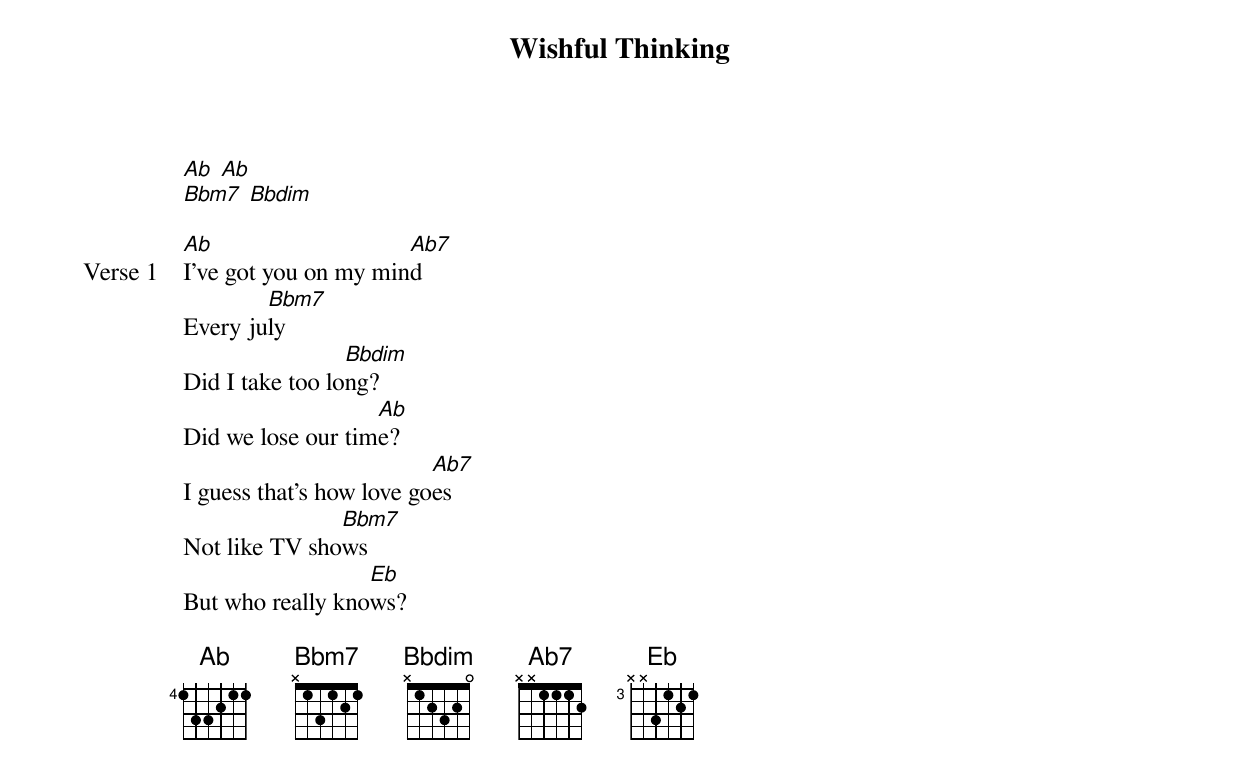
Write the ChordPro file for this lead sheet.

{title: Wishful Thinking}
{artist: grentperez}
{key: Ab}
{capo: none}
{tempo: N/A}

{start_of_intro}
[Ab] [Ab]
[Bbm7] [Bbdim]
{end_of_intro}

{start_of_verse: Verse 1}
[Ab]I've got you on my min[Ab7]d
Every ju[Bbm7]ly
Did I take too lo[Bbdim]ng?
Did we lose our tim[Ab]e?
I guess that's how love go[Ab7]es
Not like TV sho[Bbm7]ws
But who really kno[Eb]ws?
{end_of_verse}

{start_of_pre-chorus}
What if we chang[Fm]ed
and the w[Fm/E]orld doesn't [Fm/Eb]look quite the s[Bb7]ame?
Then co[Db]uld we make mem[Dbm6]ories?
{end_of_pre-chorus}

{start_of_chorus}
Picture us la[Abmaj7]ying by the beach
or is it all in my he[Bb]ad?
Wishful thinking a[Db]gain
Maybe we're dri[Abmaj7]ving down our street
but it's all in my h[Bb]ead
Wishful thinking ag[Db]ain
N.C.
Wishful thinking again
{end_of_chorus}

{start_of_verse: Verse 2}
[Ab]'Cause I still think about the day that we met
Covered in sw[Ab]eat
I can't believe I fe[Ab]ll in love from the f[Bbm7]irst time I laid eyes
[Bbdim]Made me realise
[Ab]I needed you more than I needed myself
That didn't h[Ab]elp
But something in[Ab]side kept saying
You be[Bbm7]tter not go show (your love)
'Cause w[Eb]hat if she says no?
{end_of_verse}

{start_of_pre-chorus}
But if we cha[Fm]nged
and the w[Fm/E]orld doesn't [Fm/Eb]look quite the sa[Bb7]me
[Db]Could we make me[Dbm6]mories?
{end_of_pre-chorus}

{start_of_chorus}
Picture us la[Abmaj7]ying by the beach
or is it all in my he[Bb7]ad?
Wishful thinking a[Db]gain
Maybe we're dri[Abmaj7]ving down our street
but it's all in my h[Bb7]ead?
Wishful thinking ag[Db]ain
Wishful thinking aga[Ab]in
{end_of_chorus}

{start_of_instrumental}
[Abmaj7] [Abmaj7]
[Bb7] [Db]
[Abmaj7] [Abmaj7]
[Bb7] [Db]
{end_of_instrumental}

{start_of_chorus}
Picture us la[Abmaj7]ying by the beach
or is it all in my he[Bb7]ad?
Wishful thinking a[Db]gain
Maybe we're dri[Abmaj7]ving down our street
but it's all in my h[Bb]ead?
Wishful thinking ag[Db]ain
Wishful thinking aga[Ab]in

[Ab] [Bb] [Db]
[Ab] [Bb] [Db]
{end_of_chorus}
